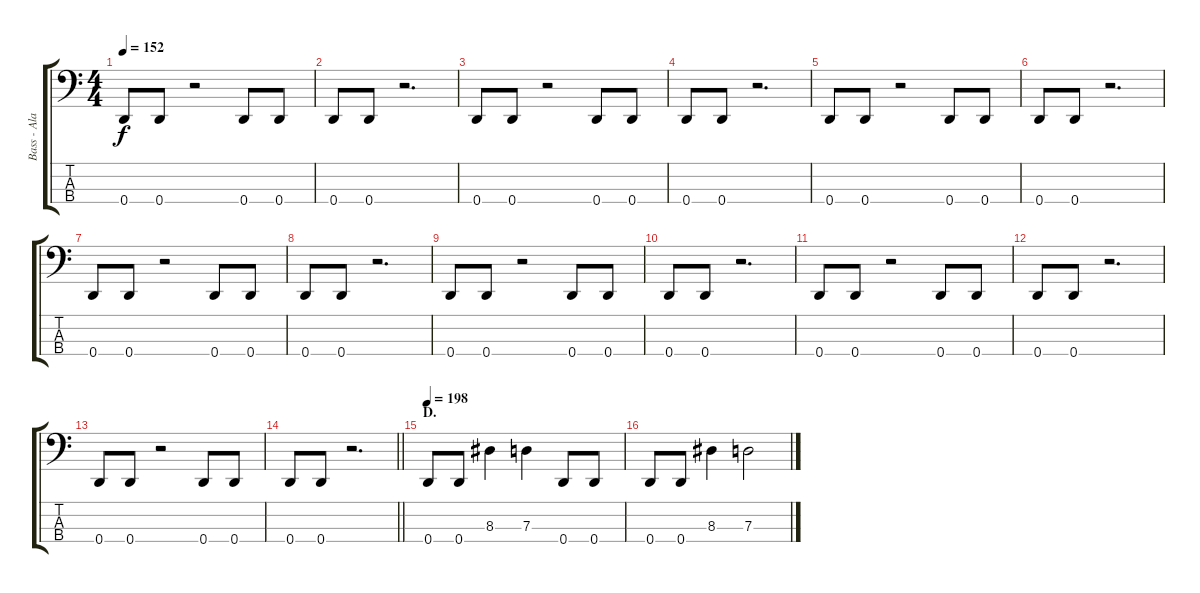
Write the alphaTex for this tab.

\track ("Bass - Alan Landsman" "Bass - Ala") {instrument electricbasspick}
\staff {score tabs}
\tuning (F2 C2 G1 D1) {hide}
\ts (4 4)
\tempo 152
\clef f4
\ks c
0.4.8{dy f} 0.4.8 r.2 0.4.8 0.4.8 |
0.4.8 0.4.8 r.2{d} |
0.4.8 0.4.8 r.2 0.4.8 0.4.8 |
0.4.8 0.4.8 r.2{d} |
0.4.8 0.4.8 r.2 0.4.8 0.4.8 |
0.4.8 0.4.8 r.2{d} |
0.4.8 0.4.8 r.2 0.4.8 0.4.8 |
0.4.8 0.4.8 r.2{d} |
0.4.8 0.4.8 r.2 0.4.8 0.4.8 |
0.4.8 0.4.8 r.2{d} |
0.4.8 0.4.8 r.2 0.4.8 0.4.8 |
0.4.8 0.4.8 r.2{d} |
0.4.8 0.4.8 r.2 0.4.8 0.4.8 |
\barLineRight lightlight
0.4.8 0.4.8 r.2{d} |
\section ("" "D.")
\tempo 198
0.4.8 0.4.8 8.3.4 7.3.4 0.4.8 0.4.8 |
0.4.8 0.4.8 8.3.4 7.3.2
